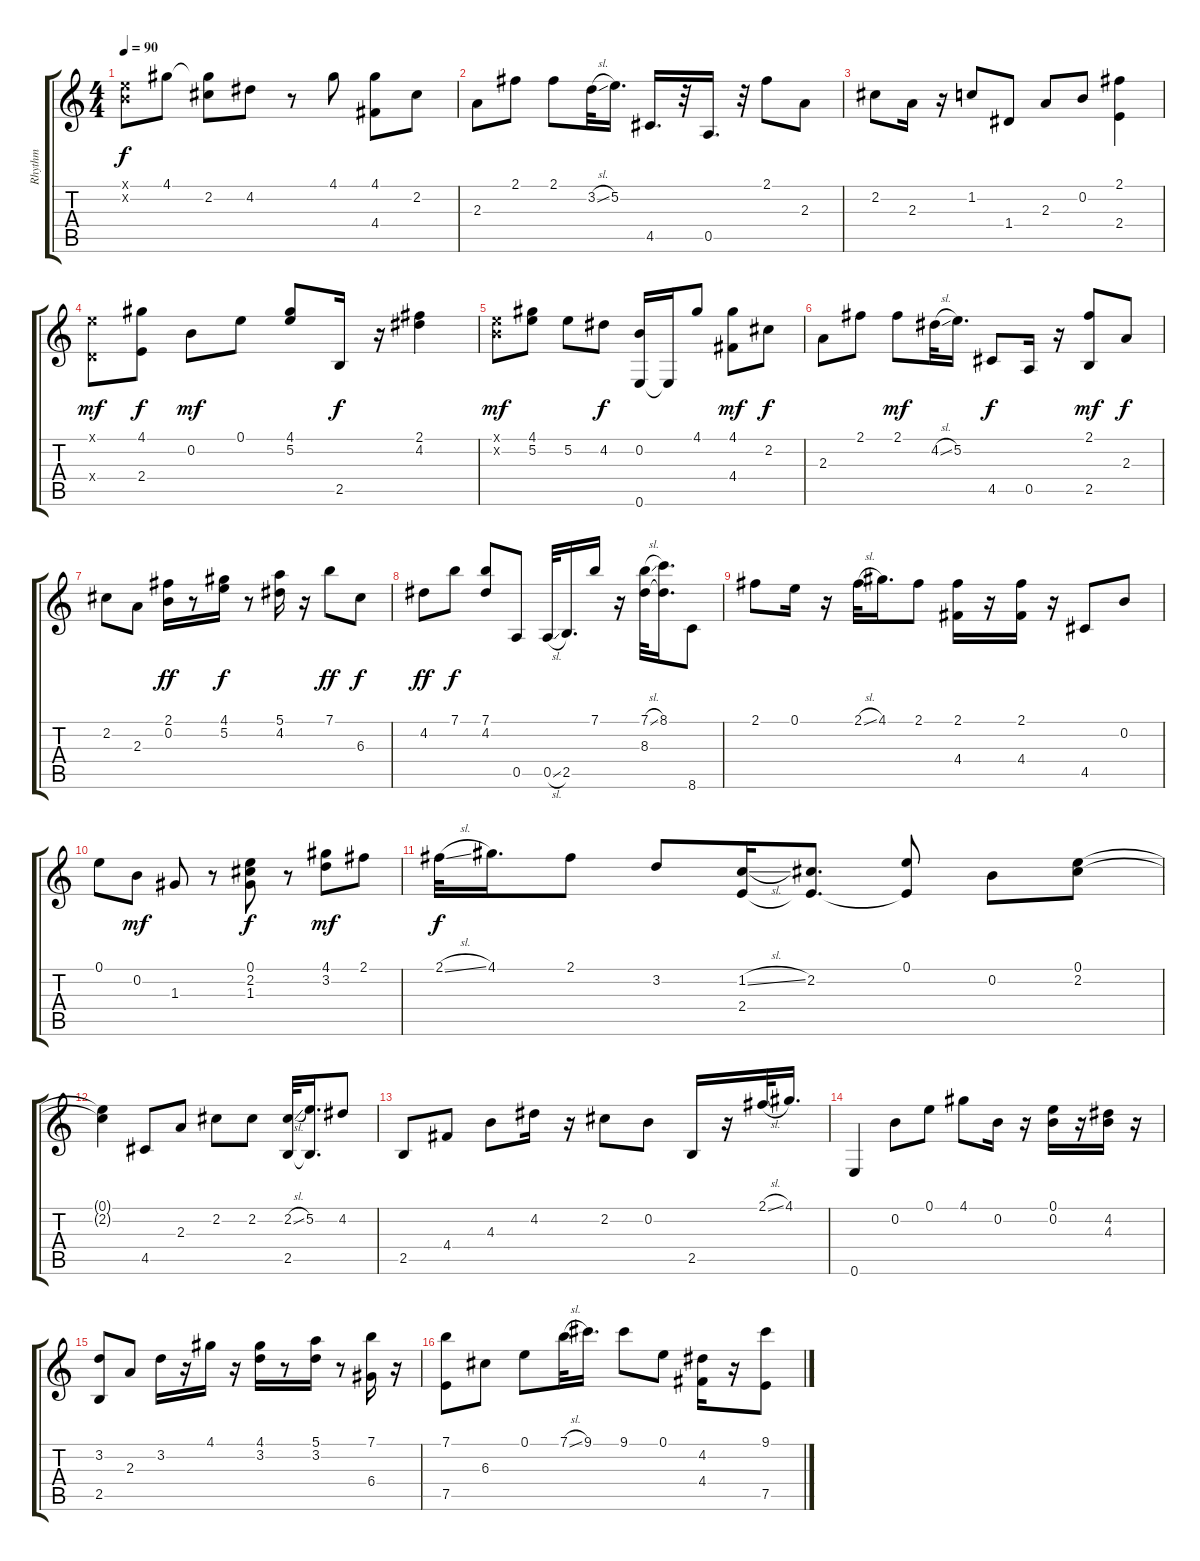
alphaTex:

\track ("Rhythm" "Rhythm") {instrument acousticguitarsteel}
\staff {score tabs}
\tuning (E4 B3 G3 D3 A2 E2) {hide}
\ts (4 4)
\tempo 90
\clef g2
\ks c
(0.1{x} 0.2{x}).8{dy f} 4.1.8 (4.1{t} 2.2).8 4.2.8 r.8 4.1.8 (4.1 4.4).8 2.2.8 |
2.3.8 2.1.8 2.1.8 3.2{sl}.32 5.2.16{d} 4.5.16{d} r.32 0.5.16{d} r.32 2.1.8 2.3.8 |
2.2.8 2.3.16 r.16 1.2.8 1.4.8 2.3.8 0.2.8 (2.1 2.4).4 |
(0.1{x} 0.4{x}).8{dy mf} (4.1 2.4).8{dy f} 0.2.8{dy mf} 0.1.8 (4.1 5.2).8 2.5.16{dy f} r.16 (2.1 4.2).4 |
(0.1{x} 0.2{x}).8{dy mf} (4.1 5.2).8 5.2.8 4.2.8{dy f} (0.2 0.6).16 0.6{t}.16 4.1.8 (4.1 4.4).8{dy mf} 2.2.8{dy f} |
2.3.8 2.1.8 2.1.8{dy mf} 4.2{sl}.32 5.2.16{d} 4.5.8{dy f} 0.5.16 r.16 (2.1 2.5).8{dy mf} 2.3.8{dy f} |
2.2.8 2.3.8 (2.1 0.2).16{dy ff} r.8 (4.1 5.2).16{dy f} r.8 (5.1 4.2).16 r.16 7.1.8{dy ff} 6.3.8{dy f} |
4.2.8{dy ff} 7.1.8{dy f} (7.1 4.2).8 0.5.8 0.5{sl}.32 2.5.16{d} 7.1.16 r.16 (7.1{sl} 8.3).32 (8.1 8.3{t}).16{d} 8.6.8 |
2.1.8 0.1.16 r.16 2.1{sl}.32 4.1.16{d} 2.1.8 (2.1 4.4).16 r.16 (2.1 4.4).16 r.16 4.5.8 0.2.8 |
0.1.8 0.2.8{dy mf} 1.3.8 r.8 (0.1 2.2 1.3).8{dy f} r.8 (4.1 3.2).8{dy mf} 2.1.8 |
2.1{sl}.32{dy f} 4.1.16{d} 2.1.8 3.2.8 (1.2{sl} 2.4).16 (2.2 2.4{t}).8{d} (0.1 2.4{t}).8 0.2.8 (0.1 2.2).8 |
(0.1{t} 2.2{t}).4 4.5.8 2.3.8 2.2.8 2.2.8 (2.2{sl} 2.5).32 (5.2 2.5{t}).16{d} 4.2.8 |
2.5.8 4.4.8 4.3.8 4.2.16 r.16 2.2.8 0.2.8 2.5.16 r.16 2.1{sl}.32 4.1.16{d} |
0.6.4 0.2.8 0.1.8 4.1.8 0.2.16 r.16 (0.1 0.2).16 r.16 (4.2 4.3).16 r.16 |
(3.2 2.5).8 2.3.8 3.2.16 r.16 4.1.16 r.16 (4.1 3.2).16 r.8 (5.1 3.2).16 r.8 (7.1 6.4).16 r.16 |
(7.1 7.5).8 6.3.8 0.1.8 7.1{sl}.32 9.1.16{d} 9.1.8 0.1.8 (4.2 4.4).16 r.16 (9.1 7.5).8
